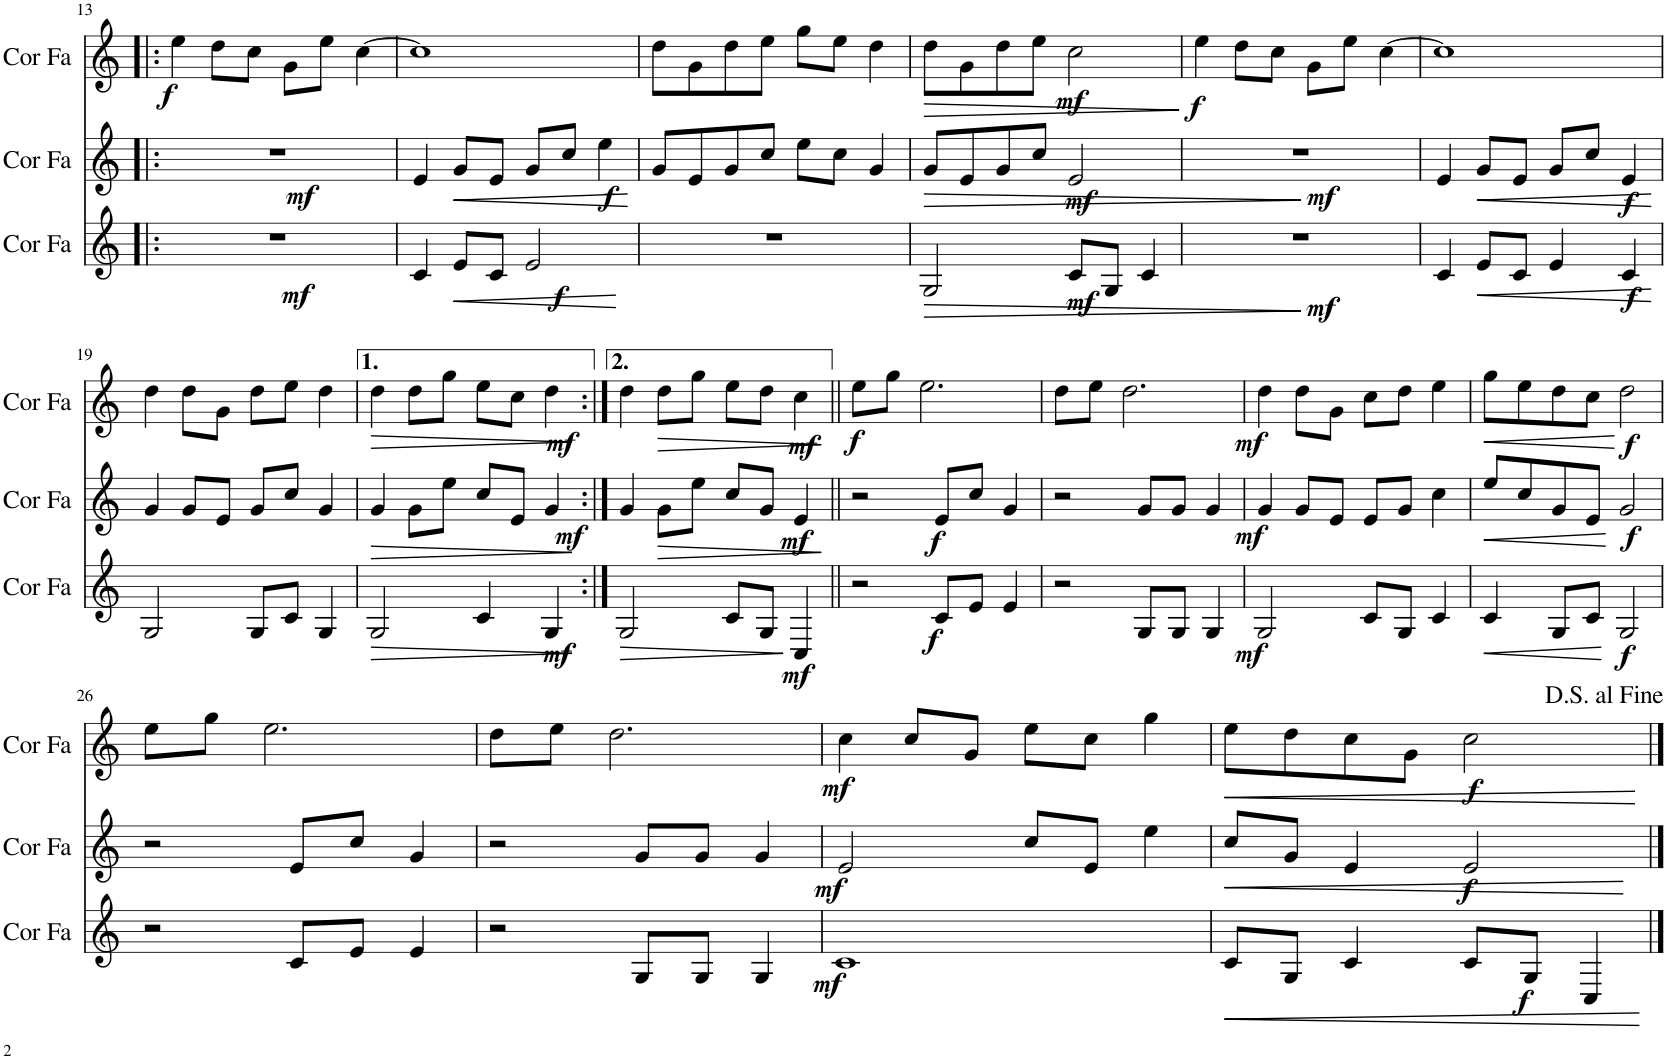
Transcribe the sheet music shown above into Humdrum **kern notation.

**kern	**dynam	**kern	**dynam	**kern	**dynam
*part3	*part3	*part2	*part2	*part1	*part1
*staff3	*staff3	*staff2	*staff2	*staff1	*staff1
*I"Cor en Fa	*	*I"Cor en Fa	*	*I"Cor en Fa	*
*I'Cor Fa	*	*I'Cor Fa	*	*I'Cor Fa	*
!!LO:PB:g=z
*clefG2	*	*clefG2	*	*clefG2	*
*Trd4c7	*	*Trd4c7	*	*Trd4c7	*
*k[]	*	*k[]	*	*k[]	*
*M4/4	*	*M4/4	*	*M4/4	*
=13!|:	=13!|:	=13!|:	=13!|:	=13!|:	=13!|:
!	!LO:DY:b	!	!LO:DY:b	!	!LO:DY:b
1r	mf	1r	mf	4ee\	f
.	.	.	.	8dd\L	.
.	.	.	.	8cc\J	.
.	.	.	.	8g\L	.
.	.	.	.	8ee\J	.
.	.	.	.	[4cc\	.
=14	=14	=14	=14	=14	=14
4c/	.	4e/	.	1cc]	.
!	!LO:HP:b	!	!LO:HP:b	!	!
8e/L	<	8g/L	<	.	.
8c/J	.	8e/J	.	.	.
!	!LO:DY:b	!	!	!	!
2e/	f	8g/L	.	.	.
.	.	8cc/J	.	.	.
!	!	!	!LO:DY:b	!	!
.	.	4ee\	f	.	.
.	[	.	[	.	.
=15	=15	=15	=15	=15	=15
1r	.	8g/L	.	8dd\L	.
.	.	8e/	.	8g\	.
.	.	8g/	.	8dd\	.
.	.	8cc/J	.	8ee\J	.
.	.	8ee\L	.	8gg\L	.
.	.	8cc\J	.	8ee\J	.
.	.	4g/	.	4dd\	.
=16	=16	=16	=16	=16	=16
!	!LO:HP:b	!	!LO:HP:b	!	!LO:HP:b
2G/	>	8g/L	>	8dd\L	>
.	.	8e/	.	8g\	.
.	.	8g/	.	8dd\	.
.	.	8cc/J	.	8ee\J	.
!	!LO:DY:b	!	!LO:DY:b	!	!LO:DY:b
8c/L	mf	2e/	mf	2cc\	mf
8G/J	.	.	.	.	.
4c/	.	.	.	.	.
.	]	.	]	.	]
=17	=17	=17	=17	=17	=17
!	!LO:DY:b	!	!LO:DY:b	!	!LO:DY:b
1r	mf	1r	mf	4ee\	f
.	.	.	.	8dd\L	.
.	.	.	.	8cc\J	.
.	.	.	.	8g\L	.
.	.	.	.	8ee\J	.
.	.	.	.	[4cc\	.
=18	=18	=18	=18	=18	=18
4c/	.	4e/	.	1cc]	.
!	!LO:HP:b	!	!LO:HP:b	!	!
8e/L	<	8g/L	<	.	.
8c/J	.	8e/J	.	.	.
4e/	.	8g/L	.	.	.
.	.	8cc/J	.	.	.
!	!LO:DY:b	!	!LO:DY:b	!	!
4c/	f	4e/	f	.	.
.	[	.	[	.	.
!!LO:LB:g=z
=19	=19	=19	=19	=19	=19
2G/	.	4g/	.	4dd\	.
.	.	8g/L	.	8dd\L	.
.	.	8e/J	.	8g\J	.
8G/L	.	8g/L	.	8dd\L	.
8c/J	.	8cc/J	.	8ee\J	.
4G/	.	4g/	.	4dd\	.
=20	=20	=20	=20	=20	=20
!	!LO:HP:b	!	!LO:HP:b	!	!LO:HP:b
2G/	>	4g/	>	4dd\	>
.	.	8g\L	.	8dd\L	.
.	.	8ee\J	.	8gg\J	.
4c/	.	8cc/L	.	8ee\L	.
.	.	8e/J	.	8cc\J	.
!	!LO:DY:b	!	!LO:DY:b	!	!LO:DY:b
4G/	mf	4g/	mf	4dd\	mf
.	]	.	]	.	]
=21:|!	=21:|!	=21:|!	=21:|!	=21:|!	=21:|!
!	!LO:HP:b	!	!	!	!
2G/	>	4g/	.	4dd\	.
!	!	!	!LO:HP:b	!	!LO:HP:b
.	.	8g\L	>	8dd\L	>
.	.	8ee\J	.	8gg\J	.
8c/L	.	8cc/L	.	8ee\L	.
8G/J	.	8g/J	.	8dd\J	.
!	!LO:DY:b	!	!LO:DY:b	!	!LO:DY:b
4C/	mf	4e/	mf	4cc\	mf
.	]	.	]	.	]
=22||	=22||	=22||	=22||	=22||	=22||
!	!	!	!	!	!LO:DY:b
2r	.	2r	.	8ee\L	f
.	.	.	.	8gg\J	.
.	.	.	.	2.ee\	.
!	!LO:DY:b	!	!LO:DY:b	!	!
8c/L	f	8e/L	f	.	.
8e/J	.	8cc/J	.	.	.
4e/	.	4g/	.	.	.
=23	=23	=23	=23	=23	=23
2r	.	2r	.	8dd\L	.
.	.	.	.	8ee\J	.
.	.	.	.	2.dd\	.
8G/L	.	8g/L	.	.	.
8G/J	.	8g/J	.	.	.
4G/	.	4g/	.	.	.
=24	=24	=24	=24	=24	=24
!	!LO:DY:b	!	!LO:DY:b	!	!LO:DY:b
2G/	mf	4g/	mf	4dd\	mf
.	.	8g/L	.	8dd\L	.
.	.	8e/J	.	8g\J	.
8c/L	.	8e/L	.	8cc\L	.
8G/J	.	8g/J	.	8dd\J	.
4c/	.	4cc\	.	4ee\	.
=25	=25	=25	=25	=25	=25
!	!LO:HP:b	!	!LO:HP:b	!	!LO:HP:b
4c/	<	8ee/L	<	8gg\L	<
.	.	8cc/	.	8ee\	.
8G/L	.	8g/	.	8dd\	.
8c/J	.	8e/J	.	8cc\J	.
!	!LO:DY:b	!	!LO:DY:b	!	!LO:DY:b
2G/	f	2g/	f	2dd\	f
.	[	.	[	.	[
!!LO:LB:g=z
=26	=26	=26	=26	=26	=26
2r	.	2r	.	8ee\L	.
.	.	.	.	8gg\J	.
.	.	.	.	2.ee\	.
8c/L	.	8e/L	.	.	.
8e/J	.	8cc/J	.	.	.
4e/	.	4g/	.	.	.
=27	=27	=27	=27	=27	=27
2r	.	2r	.	8dd\L	.
.	.	.	.	8ee\J	.
.	.	.	.	2.dd\	.
8G/L	.	8g/L	.	.	.
8G/J	.	8g/J	.	.	.
4G/	.	4g/	.	.	.
=28	=28	=28	=28	=28	=28
!	!LO:DY:b	!	!LO:DY:b	!	!LO:DY:b
1c	mf	2e/	mf	4cc\	mf
.	.	.	.	8cc/L	.
.	.	.	.	8g/J	.
.	.	8cc/L	.	8ee\L	.
.	.	8e/J	.	8cc\J	.
.	.	4ee\	.	4gg\	.
=29	=29	=29	=29	=29	=29
!	!LO:HP:b	!	!LO:HP:b	!	!LO:HP:b
8c/L	<	8cc/L	<	8ee\L	<
8G/J	.	8g/J	.	8dd\	.
4c/	.	4e/	.	8cc\	.
.	.	.	.	8g\J	.
!	!	!	!LO:DY:b	!	!LO:DY:b
8c/L	.	2e/	f	2cc\	f
!	!LO:DY:b	!	!	!	!
8G/J	f	.	.	.	.
4C/	.	.	.	.	.
.	[	.	[	.	[
==	==	==	==	==	==
*-	*-	*-	*-	*-	*-
